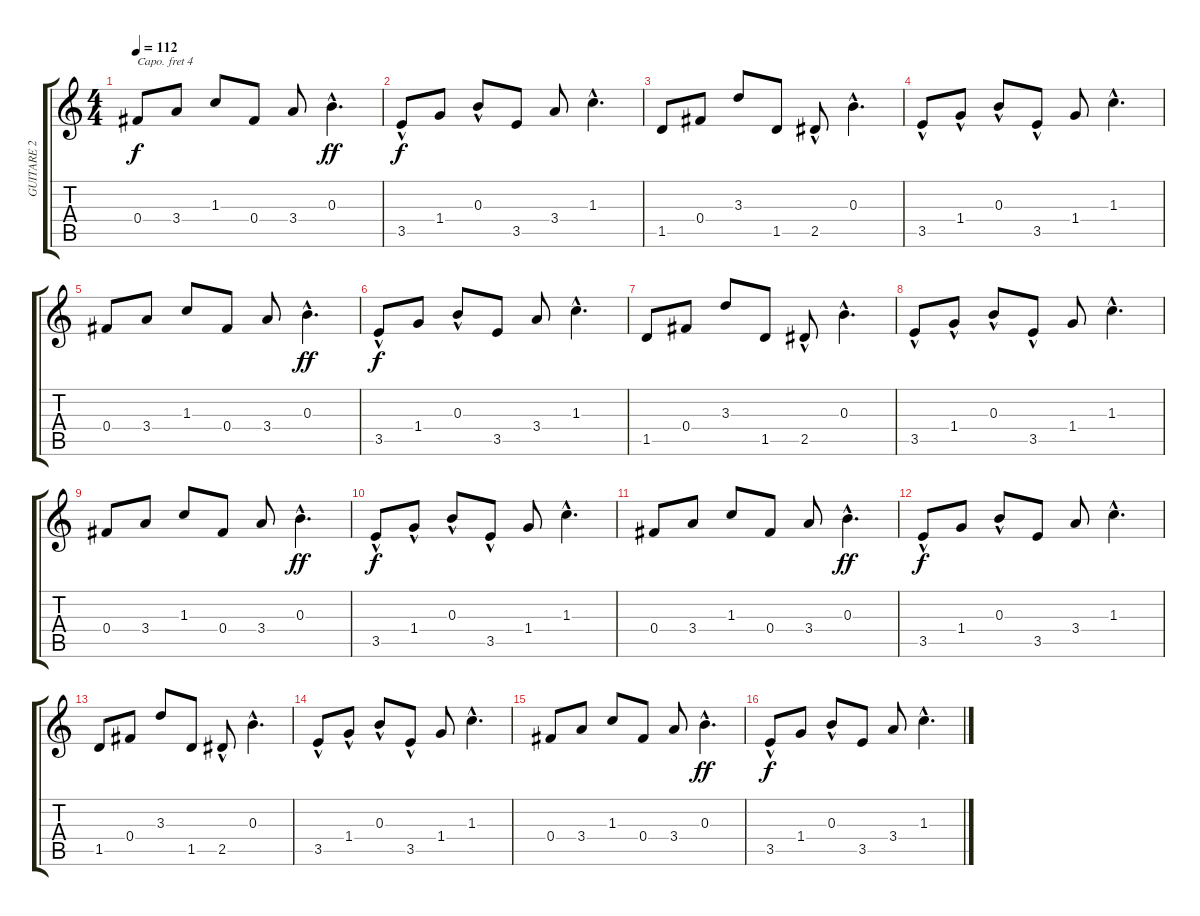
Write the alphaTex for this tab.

\track ("GUITARE 2       " "GUITARE 2 ") {instrument electricguitarclean}
\staff {score tabs}
\capo 4
\tuning (E4 B3 G3 D3 A2 E2) {hide}
\ts (4 4)
\tempo 112
\clef g2
\ks c
0.4.8{dy f} 3.4.8 1.3.8 0.4.8 3.4.8 0.3{hac}.4{d dy ff} |
3.5{hac}.8{dy f} 1.4.8 0.3{hac}.8 3.5.8 3.4.8 1.3{hac}.4{d} |
1.5.8 0.4.8 3.3.8 1.5.8 2.5{hac}.8 0.3{hac}.4{d} |
3.5{hac}.8 1.4{hac}.8 0.3{hac}.8 3.5{hac}.8 1.4.8 1.3{hac}.4{d} |
0.4.8 3.4.8 1.3.8 0.4.8 3.4.8 0.3{hac}.4{d dy ff} |
3.5{hac}.8{dy f} 1.4.8 0.3{hac}.8 3.5.8 3.4.8 1.3{hac}.4{d} |
1.5.8 0.4.8 3.3.8 1.5.8 2.5{hac}.8 0.3{hac}.4{d} |
3.5{hac}.8 1.4{hac}.8 0.3{hac}.8 3.5{hac}.8 1.4.8 1.3{hac}.4{d} |
0.4.8 3.4.8 1.3.8 0.4.8 3.4.8 0.3{hac}.4{d dy ff} |
3.5{hac}.8{dy f} 1.4{hac}.8 0.3{hac}.8 3.5{hac}.8 1.4.8 1.3{hac}.4{d} |
0.4.8 3.4.8 1.3.8 0.4.8 3.4.8 0.3{hac}.4{d dy ff} |
3.5{hac}.8{dy f} 1.4.8 0.3{hac}.8 3.5.8 3.4.8 1.3{hac}.4{d} |
1.5.8 0.4.8 3.3.8 1.5.8 2.5{hac}.8 0.3{hac}.4{d} |
3.5{hac}.8 1.4{hac}.8 0.3{hac}.8 3.5{hac}.8 1.4.8 1.3{hac}.4{d} |
0.4.8 3.4.8 1.3.8 0.4.8 3.4.8 0.3{hac}.4{d dy ff} |
3.5{hac}.8{dy f} 1.4.8 0.3{hac}.8 3.5.8 3.4.8 1.3{hac}.4{d}
